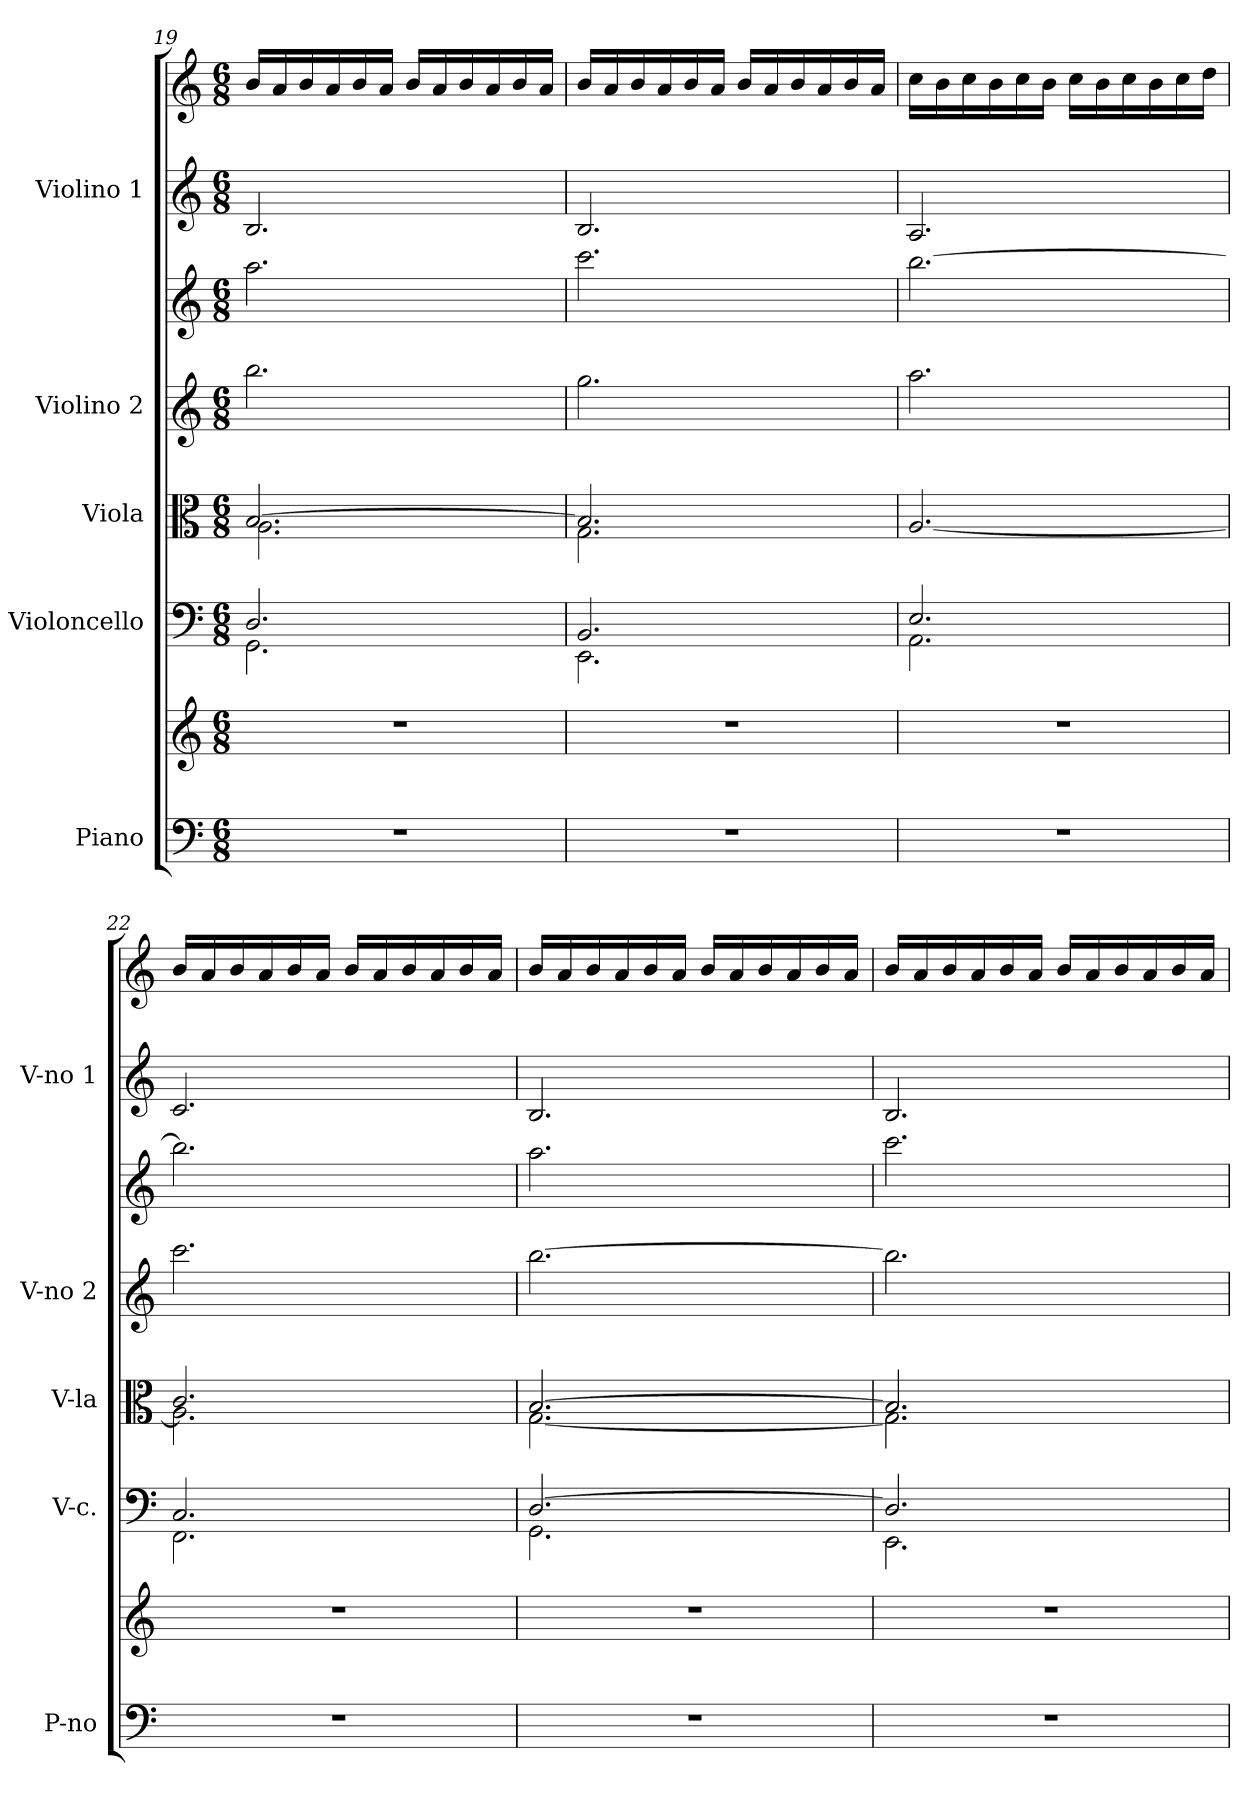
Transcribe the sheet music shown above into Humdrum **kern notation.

**kern	**kern	**kern	**kern	**kern	**kern	**kern	**kern
*part5	*part5	*part4	*part3	*part2	*part2	*part1	*part1
*staff8	*staff7	*staff6	*staff5	*staff4	*staff3	*staff2	*staff1
*I"Piano	*	*I"Violoncello	*I"Viola	*I"Violino 2	*	*I"Violino 1	*
*I'P-no	*	*I'V-c.	*I'V-la	*I'V-no 2	*	*I'V-no 1	*
*clefF4	*clefG2	*clefF4	*clefC3	*clefG2	*clefG2	*clefG2	*clefG2
*k[]	*k[]	*k[]	*k[]	*k[]	*k[]	*k[]	*k[]
*M6/8	*M6/8	*M6/8	*M6/8	*M6/8	*M6/8	*M6/8	*M6/8
=19	=19	=19	=19	=19	=19	=19	=19
*	*	*^	*^	*	*	*	*
2.r	2.r	2.D/	2.GG\	[2.B/	2.A\	2.bb\	2.aa\	2.B/	16b/LL
.	.	.	.	.	.	.	.	.	16a/
.	.	.	.	.	.	.	.	.	16b/
.	.	.	.	.	.	.	.	.	16a/
.	.	.	.	.	.	.	.	.	16b/
.	.	.	.	.	.	.	.	.	16a/JJ
.	.	.	.	.	.	.	.	.	16b/LL
.	.	.	.	.	.	.	.	.	16a/
.	.	.	.	.	.	.	.	.	16b/
.	.	.	.	.	.	.	.	.	16a/
.	.	.	.	.	.	.	.	.	16b/
.	.	.	.	.	.	.	.	.	16a/JJ
=20	=20	=20	=20	=20	=20	=20	=20	=20	=20
2.r	2.r	2.BB/	2.EE\	2.B/]	2.G\	2.gg\	2.ccc\	2.B/	16b/LL
.	.	.	.	.	.	.	.	.	16a/
.	.	.	.	.	.	.	.	.	16b/
.	.	.	.	.	.	.	.	.	16a/
.	.	.	.	.	.	.	.	.	16b/
.	.	.	.	.	.	.	.	.	16a/JJ
.	.	.	.	.	.	.	.	.	16b/LL
.	.	.	.	.	.	.	.	.	16a/
.	.	.	.	.	.	.	.	.	16b/
.	.	.	.	.	.	.	.	.	16a/
.	.	.	.	.	.	.	.	.	16b/
.	.	.	.	.	.	.	.	.	16a/JJ
*	*	*	*	*v	*v	*	*	*	*
!!LO:PB:g=z
=21	=21	=21	=21	=21	=21	=21	=21	=21
2.r	2.r	2.E/	2.AA\	[2.A/	2.aa\	[2.bb\	2.A/	16cc\LL
.	.	.	.	.	.	.	.	16b\
.	.	.	.	.	.	.	.	16cc\
.	.	.	.	.	.	.	.	16b\
.	.	.	.	.	.	.	.	16cc\
.	.	.	.	.	.	.	.	16b\JJ
.	.	.	.	.	.	.	.	16cc\LL
.	.	.	.	.	.	.	.	16b\
.	.	.	.	.	.	.	.	16cc\
.	.	.	.	.	.	.	.	16b\
.	.	.	.	.	.	.	.	16cc\
.	.	.	.	.	.	.	.	16dd\JJ
=22	=22	=22	=22	=22	=22	=22	=22	=22
*	*	*	*	*^	*	*	*	*
2.r	2.r	2.C/	2.FF\	2.c/	2.A\]	2.ccc\	2.bb\]	2.c/	16b/LL
.	.	.	.	.	.	.	.	.	16a/
.	.	.	.	.	.	.	.	.	16b/
.	.	.	.	.	.	.	.	.	16a/
.	.	.	.	.	.	.	.	.	16b/
.	.	.	.	.	.	.	.	.	16a/JJ
.	.	.	.	.	.	.	.	.	16b/LL
.	.	.	.	.	.	.	.	.	16a/
.	.	.	.	.	.	.	.	.	16b/
.	.	.	.	.	.	.	.	.	16a/
.	.	.	.	.	.	.	.	.	16b/
.	.	.	.	.	.	.	.	.	16a/JJ
=23	=23	=23	=23	=23	=23	=23	=23	=23	=23
2.r	2.r	[2.D/	2.GG\	[2.B/	[2.G\	[2.bb\	2.aa\	2.B/	16b/LL
.	.	.	.	.	.	.	.	.	16a/
.	.	.	.	.	.	.	.	.	16b/
.	.	.	.	.	.	.	.	.	16a/
.	.	.	.	.	.	.	.	.	16b/
.	.	.	.	.	.	.	.	.	16a/JJ
.	.	.	.	.	.	.	.	.	16b/LL
.	.	.	.	.	.	.	.	.	16a/
.	.	.	.	.	.	.	.	.	16b/
.	.	.	.	.	.	.	.	.	16a/
.	.	.	.	.	.	.	.	.	16b/
.	.	.	.	.	.	.	.	.	16a/JJ
!!LO:PB:g=z
=24	=24	=24	=24	=24	=24	=24	=24	=24	=24
2.r	2.r	2.D/]	2.EE\	2.B/]	2.G\]	2.bb\]	2.ccc\	2.B/	16b/LL
.	.	.	.	.	.	.	.	.	16a/
.	.	.	.	.	.	.	.	.	16b/
.	.	.	.	.	.	.	.	.	16a/
.	.	.	.	.	.	.	.	.	16b/
.	.	.	.	.	.	.	.	.	16a/JJ
.	.	.	.	.	.	.	.	.	16b/LL
.	.	.	.	.	.	.	.	.	16a/
.	.	.	.	.	.	.	.	.	16b/
.	.	.	.	.	.	.	.	.	16a/
.	.	.	.	.	.	.	.	.	16b/
.	.	.	.	.	.	.	.	.	16a/JJ
*	*	*v	*v	*	*	*	*	*	*
*	*	*	*v	*v	*	*	*	*
=	=	=	=	=	=	=	=
*-	*-	*-	*-	*-	*-	*-	*-
